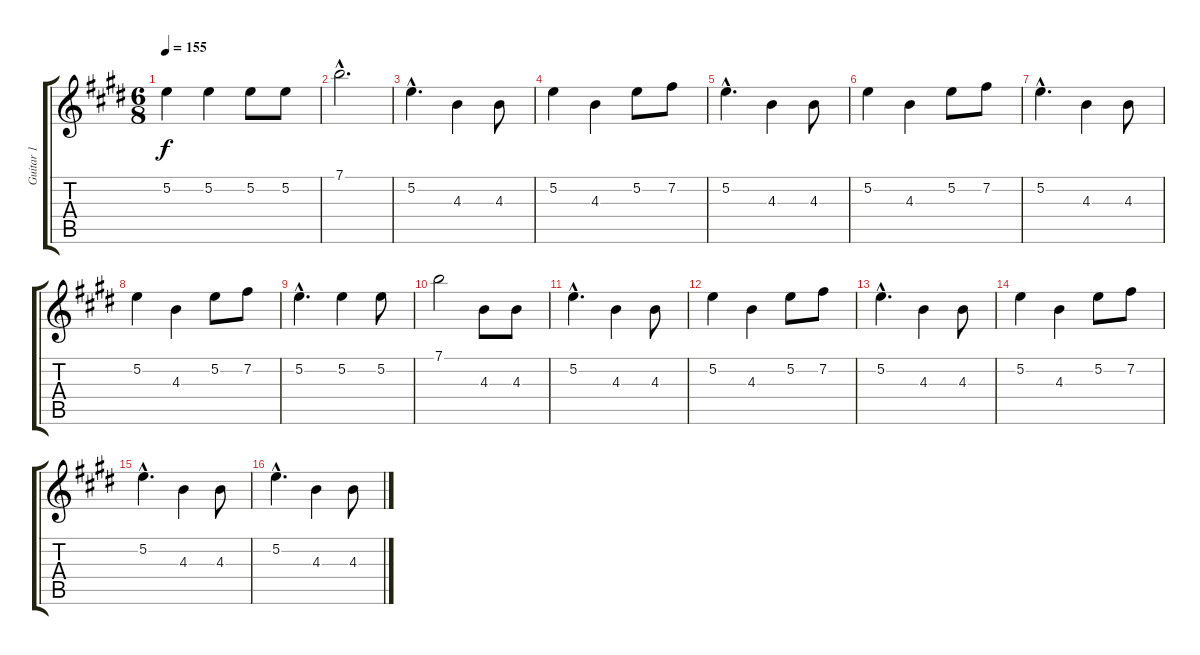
\track ("Guitar 1" "Guitar 1") {instrument acousticguitarnylon}
\staff {score tabs}
\tuning (E4 B3 G3 D3 A2 E2) {hide}
\ts (6 8)
\tempo 155
\clef g2
\ks e
5.2.4{dy f} 5.2.4 5.2.8 5.2.8 |
7.1{hac}.2{d} |
5.2{hac}.4{d} 4.3.4 4.3.8 |
5.2.4 4.3.4 5.2.8 7.2.8 |
5.2{hac}.4{d} 4.3.4 4.3.8 |
5.2.4 4.3.4 5.2.8 7.2.8 |
5.2{hac}.4{d} 4.3.4 4.3.8 |
5.2.4 4.3.4 5.2.8 7.2.8 |
5.2{hac}.4{d} 5.2.4 5.2.8 |
7.1.2 4.3.8 4.3.8 |
5.2{hac}.4{d} 4.3.4 4.3.8 |
5.2.4 4.3.4 5.2.8 7.2.8 |
5.2{hac}.4{d} 4.3.4 4.3.8 |
5.2.4 4.3.4 5.2.8 7.2.8 |
5.2{hac}.4{d} 4.3.4 4.3.8 |
5.2{hac}.4{d} 4.3.4 4.3.8
